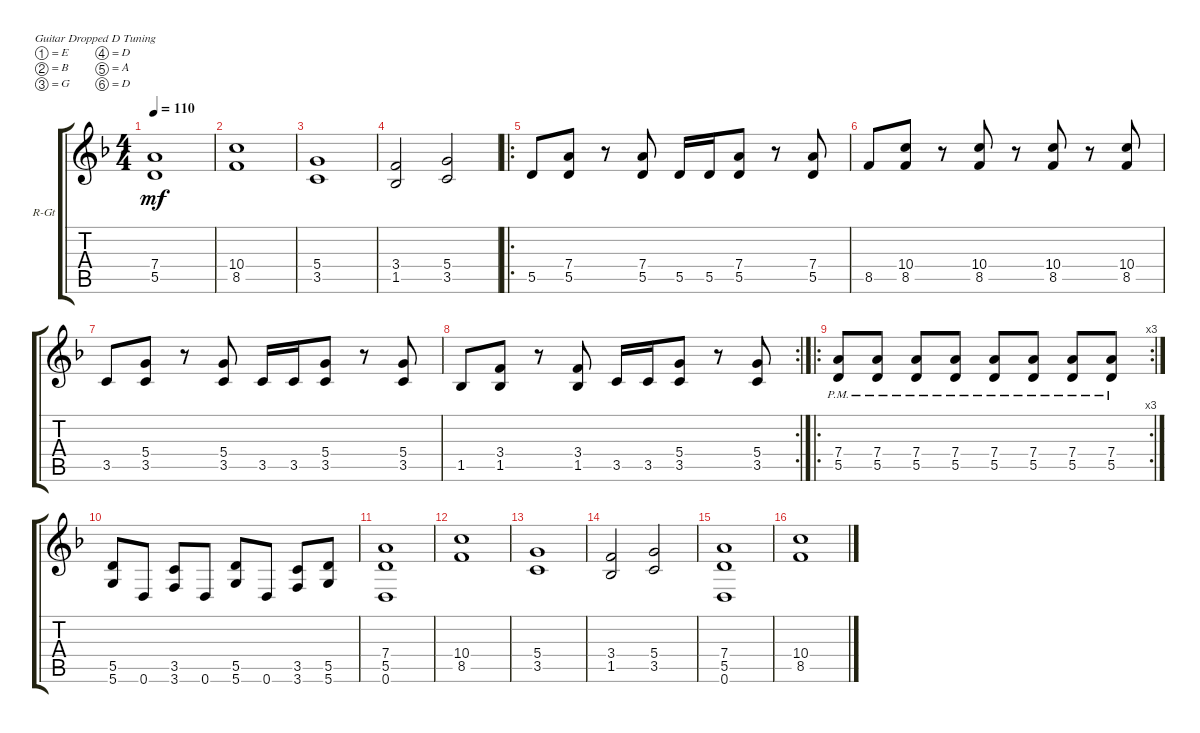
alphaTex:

\defaultSystemsLayout 4
\bracketExtendMode groupsimilarinstruments
\firstSystemTrackNameOrientation horizontal
\otherSystemsTrackNameOrientation horizontal
\track ("Rhythm Guitar" "R-Gt") {instrument distortionguitar}
\staff {score tabs}
\tuning (E4 B3 G3 D3 A2 D2)
\ts (4 4)
\tempo 110
\clef g2
\ks dminor
(5.5 7.4).1{dy mf instrument distortionguitar} |
(8.5 10.4).1 |
(3.5 5.4).1 |
(1.5 3.4).2 (3.5 5.4).2 |
\ro
5.5.8 (5.5 7.4).8 r.8 (5.5 7.4).8 5.5.16 5.5.16 (5.5 7.4).8 r.8 (5.5 7.4).8 |
8.5.8 (8.5 10.4).8 r.8 (8.5 10.4).8 r.8 (8.5 10.4).8 r.8 (8.5 10.4).8 |
3.5.8 (3.5 5.4).8 r.8 (3.5 5.4).8 3.5.16 3.5.16 (3.5 5.4).8 r.8 (3.5 5.4).8 |
\rc 2
1.5.8 (1.5 3.4).8 r.8 (1.5 3.4).8 3.5.16 3.5.16 (3.5 5.4).8 r.8 (3.5 5.4).8 |
\ro
\rc 3
(5.5{pm} 7.4{pm}).8 (5.5{pm} 7.4{pm}).8 (5.5{pm} 7.4{pm}).8 (5.5{pm} 7.4{pm}).8 (5.5{pm} 7.4{pm}).8 (5.5{pm} 7.4{pm}).8 (5.5{pm} 7.4{pm}).8 (5.5{pm} 7.4{pm}).8 |
(5.6 5.5).8 0.6.8 (3.6 3.5).8 0.6.8 (5.6 5.5).8 0.6.8 (3.6 3.5).8 (5.6 5.5).8 |
(0.6 5.5 7.4).1 |
(8.5 10.4).1 |
(3.5 5.4).1 |
(1.5 3.4).2 (3.5 5.4).2 |
(0.6 5.5 7.4).1 |
(8.5 10.4).1
